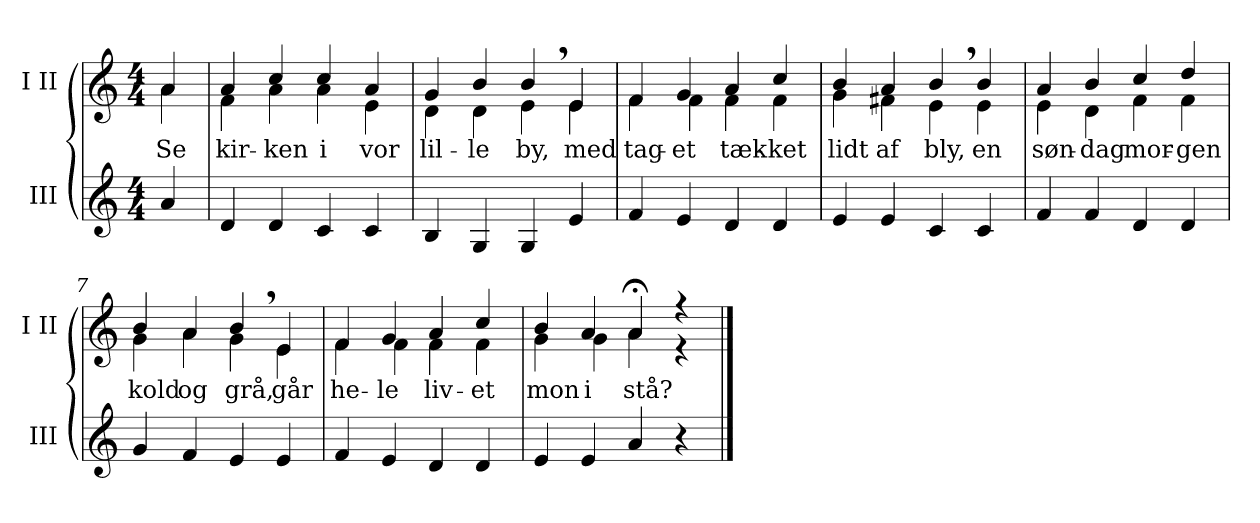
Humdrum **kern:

**kern	**kern	**text
*part2	*part1	*part1
*staff2	*staff1	*staff1
*I"III	*I"I II	*
*I'III	*I'I II	*
*clefG2	*clefG2	*
*k[]	*k[]	*
*M4/4	*M4/4	*
*MM80	*MM80	*
=1	=1	=1
!	!	!LO:LY:b
*	*^	*
4a/	4a/	4a\	Se
=2	=2	=2	=2
!	!	!	!LO:LY:b
4d/	4a/	4f\	kir-
!	!	!	!LO:LY:b
4d/	4cc/	4a\	-ken
!	!	!	!LO:LY:b
4c/	4cc/	4a\	i
!	!	!	!LO:LY:b
4c/	4a/	4e\	vor
=3	=3	=3	=3
!	!	!	!LO:LY:b
4B/	4g/	4d\	lil-
!	!	!	!LO:LY:b
4G/	4b/	4d\	-le
!	!	!	!LO:LY:b
4G/	4b,/	4e\	by,
!	!	!	!LO:LY:b
4e/	4e/	4e\	med
=4	=4	=4	=4
!	!	!	!LO:LY:b
4f/	4f/	4f\	tag-
!	!	!	!LO:LY:b
4e/	4g/	4f\	-et
!	!	!	!LO:LY:b
4d/	4a/	4f\	tæk-
!	!	!	!LO:LY:b
4d/	4cc/	4f\	-ket
=5	=5	=5	=5
!	!	!	!LO:LY:b
4e/	4b/	4g\	lidt
!	!	!	!LO:LY:b
4e/	4a/	4f#X\	af
!	!	!	!LO:LY:b
4c/	4b,/	4e\	bly,
!	!	!	!LO:LY:b
4c/	4b/	4e\	en
=6	=6	=6	=6
!	!	!	!LO:LY:b
4f/	4a/	4e\	søn-
!	!	!	!LO:LY:b
4f/	4b/	4d\	-dag
!	!	!	!LO:LY:b
4d/	4cc/	4f\	mor-
!	!	!	!LO:LY:b
4d/	4dd/	4f\	-gen
!!LO:LB:g=z	!!
=7	=7	=7	=7
!	!	!	!LO:LY:b
4g/	4b/	4g\	kold
!	!	!	!LO:LY:b
4f/	4a/	4a\	og
!	!	!	!LO:LY:b
4e/	4b,/	4g\	grå,
!	!	!	!LO:LY:b
4e/	4e/	4e\	går
=8	=8	=8	=8
!	!	!	!LO:LY:b
4f/	4f/	4f\	he-
!	!	!	!LO:LY:b
4e/	4g/	4f\	-le
!	!	!	!LO:LY:b
4d/	4a/	4f\	liv-
!	!	!	!LO:LY:b
4d/	4cc/	4f\	-et
=9	=9	=9	=9
!	!	!	!LO:LY:b
4e/	4b/	4g\	mon
!	!	!	!LO:LY:b
4e/	4a/	4g\	i
!	!	!	!LO:LY:b
4a/	4a;</	4a\	stå?
4r	4r	4r	.
*	*v	*v	*
==	==	==
*-	*-	*-
